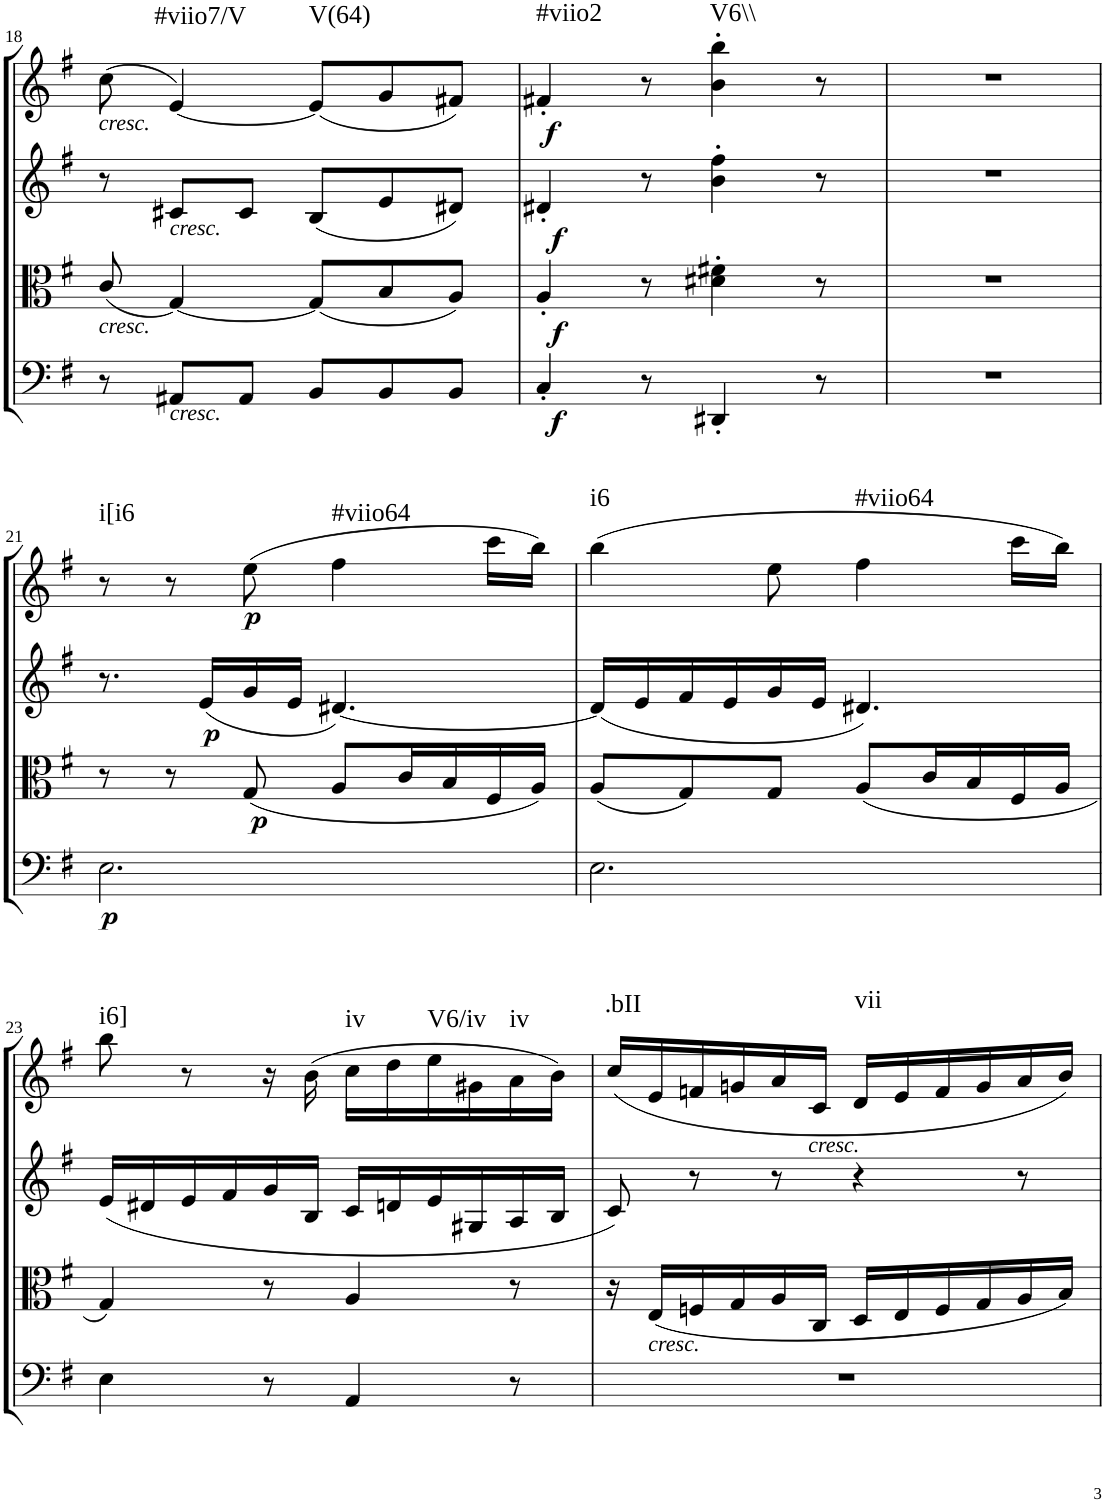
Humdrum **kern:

**kern	**dynam	**kern	**dynam	**kern	**dynam	**kern	**dynam	**harte
*part4	*part4	*part3	*part3	*part2	*part2	*part1	*part1	*part1
*staff4	*staff4	*staff3	*staff3	*staff2	*staff2	*staff1	*staff1	*
*I"Violoncello.	*	*I"Viola	*	*I"Violin II.	*	*I"Violin I.	*	*
*I'Vc	*	*I'Vla	*	*I'Vln	*	*I'Vln	*	*
!!LO:PB:g=z
*clefF4	*	*clefC3	*	*clefG2	*	*clefG2	*	*
*k[f#]	*	*k[f#]	*	*k[f#]	*	*k[f#]	*	*
*M6/8	*	*M6/8	*	*M6/8	*	*M6/8	*	*
=18	=18	=18	=18	=18	=18	=18	=18	=18
!	!	!	!	!	!	!LO:TX:b:i:t=cresc.	!	!
!	!	!LO:TX:b:i:t=cresc.	!	!	!	!	!	!
8r	.	(8c/	.	8r	.	(8cc\	.	.
!	!	!	!	!LO:TX:b:i:t=cresc.	!	!	!	!
!LO:TX:b:i:t=cresc.	!	!	!	!	!	!	!	!LO:H:kt=#viio7/V
8AA#X/L	.	[4G/)	.	8c#X/L	.	[4e/)	.	N
8AA#/J	.	.	.	8c#/J	.	.	.	.
!	!	!	!	!	!	!	!	!LO:H:kt=V(64)
8BB/L	.	(8G/L]	.	(8B/L	.	(8e/L]	.	N
8BB/	.	8B/	.	8e/	.	8g/	.	.
8BB/J	.	8A/J)	.	8d#X/J)	.	8f#X/J)	.	.
=19	=19	=19	=19	=19	=19	=19	=19	=19
!	!LO:DY:b	!	!LO:DY:b	!	!LO:DY:b	!	!LO:DY:b	!LO:H:kt=#viio2
4C'/	f	4A'/	f	4d#X'/	f	4f#X'/	f	N
8r	.	8r	.	8r	.	8r	.	.
!	!	!	!	!	!	!	!	!LO:H:kt=V6\\
4DD#X'/	.	4d#X\' 4f#X\'	.	4b\' 4ff#\'	.	4b\' 4bb\'	.	N
8r	.	8r	.	8r	.	8r	.	.
=20	=20	=20	=20	=20	=20	=20	=20	=20
2.r	.	2.r	.	2.r	.	2.r	.	.
!!LO:LB:g=z
=21	=21	=21	=21	=21	=21	=21	=21	=21
!	!LO:DY:b	!	!	!	!	!	!	!LO:H:kt=i[i6
2.E\	p	8r	.	8.r	.	8r	.	N
.	.	8r	.	.	.	8r	.	.
!	!	!	!	!	!LO:DY:b	!	!	!
.	.	.	.	(16e/LL	p	.	.	.
!	!	!	!LO:DY:b	!	!	!	!LO:DY:b	!
.	.	(8G/	p	16g/	.	(8ee\	p	.
.	.	.	.	16e/JJ	.	.	.	.
!	!	!	!	!	!	!	!	!LO:H:kt=#viio64
.	.	8A/L	.	[4.d#X/)	.	4ff#\	.	N
.	.	16c/L	.	.	.	.	.	.
.	.	16B/	.	.	.	.	.	.
.	.	16F#/	.	.	.	16ccc\LL	.	.
.	.	16A/JJ)	.	.	.	16bb\JJ)	.	.
=22	=22	=22	=22	=22	=22	=22	=22	=22
!	!	!	!	!	!	!	!	!LO:H:kt=i6
2.E\	.	(8A/L	.	(16d#/LL]	.	(4bb\	.	N
.	.	.	.	16e/	.	.	.	.
.	.	8G/)	.	16f#/	.	.	.	.
.	.	.	.	16e/	.	.	.	.
.	.	8G/J	.	16g/	.	8ee\	.	.
.	.	.	.	16e/JJ	.	.	.	.
!	!	!	!	!	!	!	!	!LO:H:kt=#viio64
.	.	(8A/L	.	4.d#X/)	.	4ff#\	.	N
.	.	16c/L	.	.	.	.	.	.
.	.	16B/	.	.	.	.	.	.
.	.	16F#/	.	.	.	16ccc\LL	.	.
.	.	16A/JJ	.	.	.	16bb\JJ)	.	.
!!LO:LB:g=z
=23	=23	=23	=23	=23	=23	=23	=23	=23
!	!	!	!	!	!	!	!	!LO:H:kt=i6]
4E\	.	4G/)	.	(16e/LL	.	8bb\	.	N
.	.	.	.	16d#X/	.	.	.	.
.	.	.	.	16e/	.	8r	.	.
.	.	.	.	16f#/	.	.	.	.
8r	.	8r	.	16g/	.	16r	.	.
.	.	.	.	16B/JJ	.	(16b\	.	.
!	!	!	!	!	!	!	!	!LO:H:kt=iv
4AA/	.	4A/	.	16c/LL	.	16cc\LL	.	N
.	.	.	.	16dn/	.	16dd\	.	.
!	!	!	!	!	!	!	!	!LO:H:kt=V6/iv
.	.	.	.	16e/	.	16ee\	.	N
.	.	.	.	16G#X/	.	16g#X\	.	.
!	!	!	!	!	!	!	!	!LO:H:kt=iv
8r	.	8r	.	16A/	.	16a\	.	N
.	.	.	.	16B/JJ	.	16b\JJ)	.	.
=24	=24	=24	=24	=24	=24	=24	=24	=24
!	!	!	!	!	!	!	!	!LO:H:kt=.bII
2.r	.	16r	.	8c/)	.	(16cc/LL	.	N
!	!	!LO:TX:b:i:t=cresc.	!	!	!	!	!	!
.	.	(16E/LL	.	.	.	16e/	.	.
.	.	16Fn/	.	8r	.	16fn/	.	.
.	.	16G/	.	.	.	16gn/	.	.
.	.	16A/	.	8r	.	16a/	.	.
!	!	!	!	!	!	!LO:TX:b:i:t=cresc.	!	!
.	.	16C/JJ	.	.	.	16c/JJ	.	.
!	!	!	!	!	!	!	!	!LO:H:kt=vii
.	.	16D/LL	.	4r	.	16d/LL	.	N
.	.	16E/	.	.	.	16e/	.	.
.	.	16F/	.	.	.	16f/	.	.
.	.	16G/	.	.	.	16g/	.	.
.	.	16A/	.	8r	.	16a/	.	.
.	.	16B/JJ)	.	.	.	16b/JJ)	.	.
=	=	=	=	=	=	=	=	=
*-	*-	*-	*-	*-	*-	*-	*-	*-
